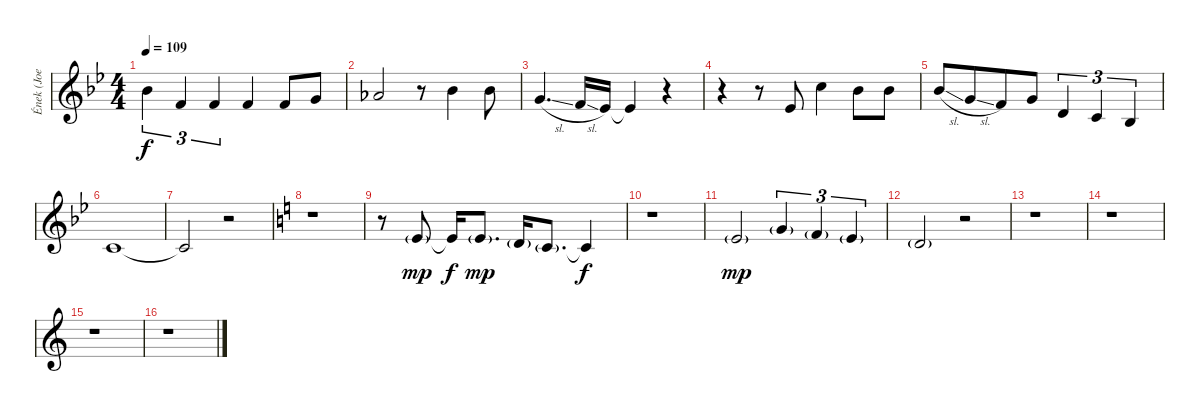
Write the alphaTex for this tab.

\track ("Ének (Joe Lynn Turner)" "Ének (Joe ") {instrument lead2sawtooth}
\staff {score}
\tuning (E4 B3 G3 D3 A2 E2) {hide}
\ts (4 4)
\tempo 109
\clef g2
\ks bb
6.1.4{tu (3 2) dy f} 1.1.4{tu (3 2)} 1.1.4{tu (3 2)} 1.1.4 1.1.8 3.1.8 |
4.1.2 r.8 6.1.4 6.1.8 |
8.2{sl}.4{d} 6.2{sl}.16 4.2.16 4.2{t}.4 r.4 |
r.4 r.8 4.2.8 8.1.4 6.1.8 6.1.8 |
6.1{sl}.8 3.1{sl}.8{beam merge} 1.1.8 3.1.8 3.2.4{tu (3 2)} 1.2.4{tu (3 2)} 3.3.4{tu (3 2)} |
1.2.1 |
1.2{t}.2 r.2 |
\ks c
r.1 |
r.8 5.2{g}.8{dy mp} 5.2{t}.16{dy f} 5.2{g}.8{d dy mp} 3.2{g}.16 1.2{g}.8{d} 1.2{t}.4{dy f} |
r.1 |
0.1{g}.2{dy mp} 3.1{g}.4{tu (3 2)} 1.1{g}.4{tu (3 2)} 0.1{g}.4{tu (3 2)} |
3.2{g}.2 r.2 |
r.1 |
r.1 |
r.1 |
r.1
